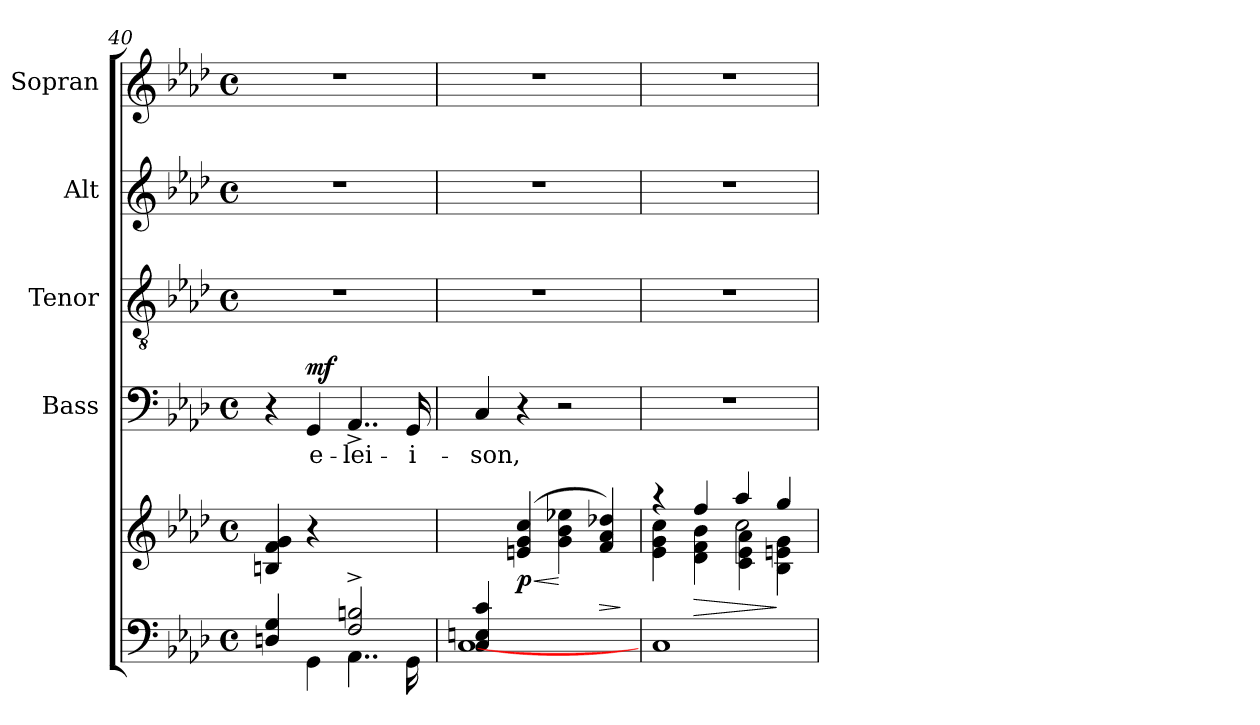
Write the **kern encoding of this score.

**kern	**kern	**dynam	**kern	**text	**dynam	**kern	**kern	**kern
*part5	*part5	*part5	*part4	*part4	*part4	*part3	*part2	*part1
*staff6	*staff5	*staff5/6	*staff4	*staff4	*staff4	*staff3	*staff2	*staff1
*	*	*	*I"Bass	*	*	*I"Tenor	*I"Alt	*I"Sopran
*	*	*	*I'B.	*	*	*I'T.	*I'A.	*I'S.
*clefF4	*clefG2	*	*clefF4	*	*	*clefGv2	*clefG2	*clefG2
*k[b-e-a-d-]	*k[b-e-a-d-]	*	*k[b-e-a-d-]	*	*	*k[b-e-a-d-]	*k[b-e-a-d-]	*k[b-e-a-d-]
*A-:	*A-:	*	*A-:	*	*	*A-:	*A-:	*A-:
*M4/4	*M4/4	*	*M4/4	*	*	*M4/4	*M4/4	*M4/4
*met(c)	*met(c)	*	*met(c)	*	*	*met(c)	*met(c)	*met(c)
=40	=40	=40	=40	=40	=40	=40	=40	=40
*^	*	*	*	*	*	*	*	*
4Dn/ 4G/	4ryy	4Bn/ 4f/ 4g/	.	4r	.	.	1r	1r	1r
!	!	!	!	!	!LO:LY:b	!LO:DY:a	!	!	!
4ryy	4GG\	4r	.	4GG/	e-	mf	.	.	.
!	!	!	!	!	!LO:LY:b	!	!	!	!
2F/^< 2Bn/^<	4..AA-\	2ryy	.	4..AA-^>/	-lei-	.	.	.	.
!	!	!	!	!	!LO:LY:b	!	!	!	!
.	16GG\	.	.	16GG/	-i-	.	.	.	.
=41	=41	=41	=41	=41	=41	=41	=41	=41	=41
!	!	!	!	!	!LO:LY:b	!	!	!	!
4C/ 4En/ 4c/	[<1C	4ryy	.	4C/	-son,	.	1r	1r	1r
!	!	!	!LO:HP:b	!	!	!	!	!	!
!	!	!	!LO:DY:n=1:b	!	!	!	!	!	!
4ryy	.	(>4en!/ 4g!/ 4cc!/	< p	4r	.	.	.	.	.
2ryy	.	4g!\ 4b-!\ 4ee-X!\	[	2r	.	.	.	.	.
!	!	!	!LO:HP:b	!	!	!	!	!	!
.	.	4f!/ 4a-!/ 4dd-X!/)	>	.	.	.	.	.	.
*v	*v	*	*	*	*	*	*	*	*
.	.	]	.	.	.	.	.	.
=42	=42	=42	=42	=42	=42	=42	=42	=42
*	*^	*	*	*	*	*	*	*
*	*	*^	*	*	*	*	*	*	*
1C	4raa	4e-\ 4g\ 4cc\	2ryy	.	1r	.	.	1r	1r	1r
!	!	!	!	!LO:HP:b	!	!	!	!	!	!
.	4ff!/	4d-\ 4f\ 4b-\	.	>	.	.	.	.	.	.
.	4aa-!/	2cc\	4c\ 4e-\ 4a-\	.	.	.	.	.	.	.
.	4gg!/	.	4B-\ 4en\ 4g\	]	.	.	.	.	.	.
*	*v	*v	*v	*	*	*	*	*	*	*
=	=	=	=	=	=	=	=	=
*-	*-	*-	*-	*-	*-	*-	*-	*-
